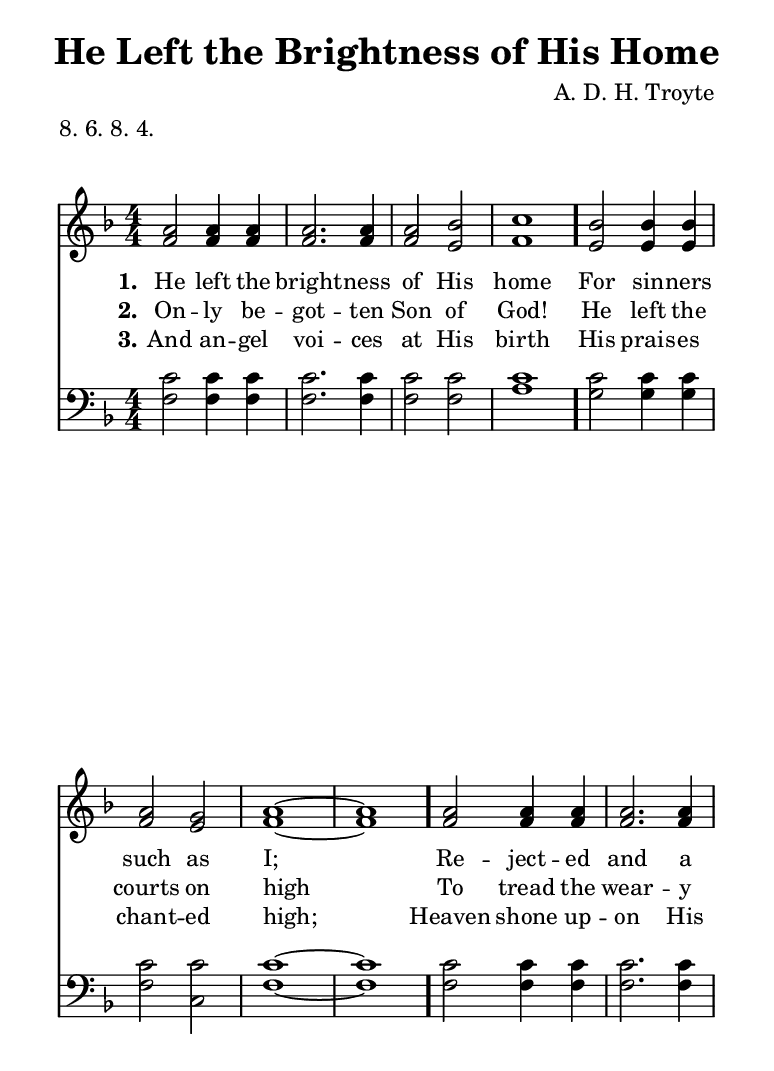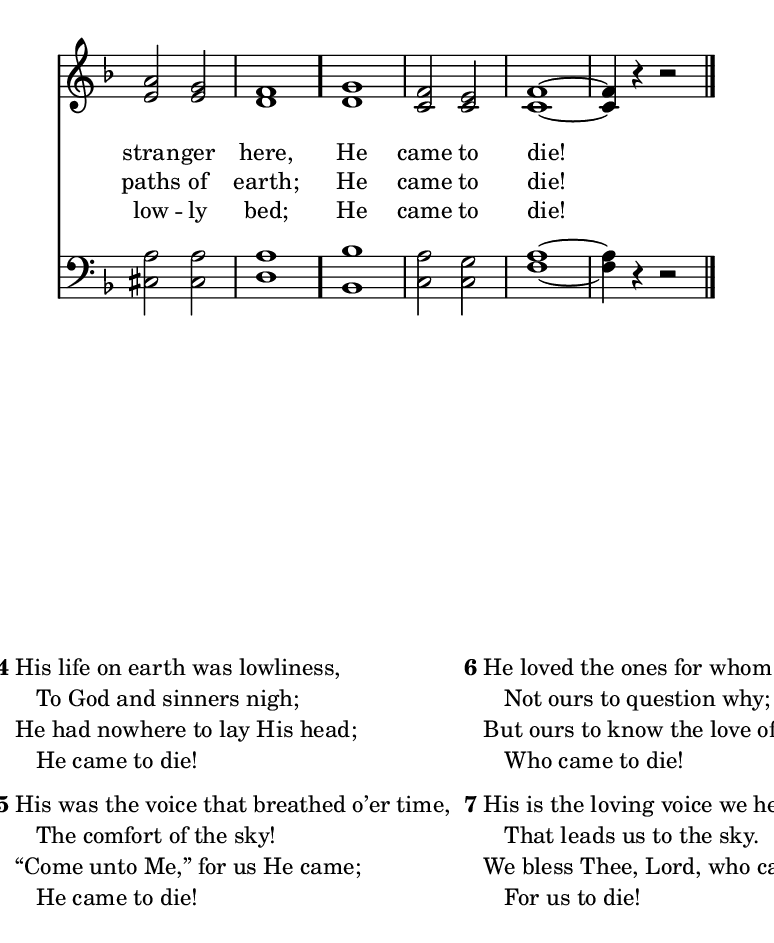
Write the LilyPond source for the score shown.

\include "common/global.ily"
\paper {
  \include "common/paper.ily"
  ragged-last-bottom = ##t
  system-count = #(cond (is-eogsized 2) (#t #f))
  system-system-spacing.padding = 8
}

\header{
  %gospel
  hymnnumber = "137"
  title = "He Left the Brightness of His Home"
  tunename = "Troyte. Adpt"
  meter = "8. 6. 8. 4."
  poet = ""
  composer = "A. D. H. Troyte"
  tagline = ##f
}

% for fermata in MIDI
ta = { \tempo 2=80 }
tb = { \tempo 2=40 }

patternAA = { c2 c4 c4 | c2. c4 | c2 c2 | c1 }
patternBA = { c2 c4 c4 | c2 c2 | c1 ~ | c1 }
patternCA = { c1 | c2 c2 | c1 ~ | c4 c4 c2 }

global = {
  \include "common/overrides.ily"
  \override Staff.TimeSignature.style = #'numbered
  \time 4/4
  \override Score.MetronomeMark.transparent = ##t % hide all fermata changes too
  \ta
  \key f \major
  \autoBeamOff
}

notesSoprano = {
\global
\relative c'' {

  \changePitch \patternAA { a a a | a a | a bes | c }
  \changePitch \patternBA { bes bes bes | a g | a | a }
  \changePitch \patternAA { a a a | a a | a g | f }
  \changePitch \patternCA { g | f e | f f r r }

  \bar "|."

}
}

notesAlto = {
\global
\relative e' {

  \changePitch \patternAA { f f f | f f | f e | f }
  \changePitch \patternBA { e e e | f e | f | f }
  \changePitch \patternAA { f f f | f f | e e | d }
  \changePitch \patternCA { d | c c | c | c r r }

}
}

notesTenor = {
\global
\relative a {

  \changePitch \patternAA { c c c | c c | c c | c }
  \changePitch \patternBA { c c c | c c | c | c }
  \changePitch \patternAA { c c c | c c | a a | a }
  \changePitch \patternCA { bes | a g | a | a r r }

}
}

notesBass = {
\global
\relative f {

  \changePitch \patternAA { f f f | f f | f f | a }
  \changePitch \patternBA { g g g | f c | f | f }
  \changePitch \patternAA { f f f | f f | cis cis | d }
  \changePitch \patternCA { bes | c c | f | f r r }

}
}

wordsA = \lyricmode {
\set stanza = "1."

He left the bright -- ness of His home \bar "."
For sin -- ners such as I; \bar "."
Re -- ject -- ed and a stran -- ger here, \bar "."
He came to die! \bar "."

}

wordsB = \lyricmode {
\set stanza = "2."

On -- ly be -- got -- ten Son of God!
He left the courts on high
To tread the wear -- y paths of earth;
He came to die!

}

wordsC = \lyricmode {
\set stanza = "3."

And an -- gel voi -- ces at His birth
His prais -- es chant -- ed high;
Heaven shone up -- on His low -- ly bed;
He came to die!

}

wordsD = \markuplist {

\line { His life on earth was lowliness, }
\line { { \hspace #2 } To God and sinners nigh; }
\line { He had nowhere to lay His head; }
\line { { \hspace #2 } He came to die! }

}

wordsE = \markuplist {

\line { His was the voice that breathed o’er time, }
\line { { \hspace #2 } The comfort of the sky! }
\line { “Come unto Me,” for us He came; }
\line { { \hspace #2 } He came to die! }

}

wordsF = \markuplist {

\line { He loved the ones for whom He died — }
\line { { \hspace #2 } Not ours to question why; }
\line { But ours to know the love of Him }
\line { { \hspace #2 } Who came to die! }

}

wordsG = \markuplist {

\line { His is the loving voice we hear }
\line { { \hspace #2 } That leads us to the sky. }
\line { We bless Thee, Lord, who came to earth }
\line { { \hspace #2 } For us to die! }

}

\score {
  \context ChoirStaff <<
    \context Staff = upper <<
      \set Staff.autoBeaming = ##f
      \set ChoirStaff.systemStartDelimiter = #'SystemStartBar
      \set ChoirStaff.printPartCombineTexts = ##f
      \partcombine #'(2 . 11) \notesSoprano \notesAlto
      \context NullVoice = sopranos { \voiceOne << \notesSoprano >> }
      \context Lyrics = one   \lyricsto sopranos \wordsA
      \context Lyrics = two   \lyricsto sopranos \wordsB
      \context Lyrics = three \lyricsto sopranos \wordsC
    >>
    \context Staff = men <<
      \set Staff.autoBeaming = ##f
      \clef bass
      \set ChoirStaff.printPartCombineTexts = ##f
      \partcombine #'(2 . 11) \notesTenor \notesBass
    >>
  >>
  \layout {
    \include "common/layout.ily"
  }
  #(cond ((ly:get-option 'eog-midi-permitted) #{ \midi{
    \include "common/midi.ily"
  } #}))
}

\noPageBreak

\markup { \fill-line {
  \hspace #0.1
  \column {
  \line{ \bold 4 \column { \wordsD } } \combine \null \vspace #0.4
  \line{ \bold 5 \column { \wordsE } }
  }
  \hspace #0.1
  \column {
  \line{ \bold 6 \column { \wordsF } } \combine \null \vspace #0.4
  \line{ \bold 7 \column { \wordsG } }
  }
  \hspace #0.1
} }

\version "2.19.49"  % necessary for upgrading to future LilyPond versions.

% vi:set et ts=2 sw=2 ai nocindent syntax=lilypond:
